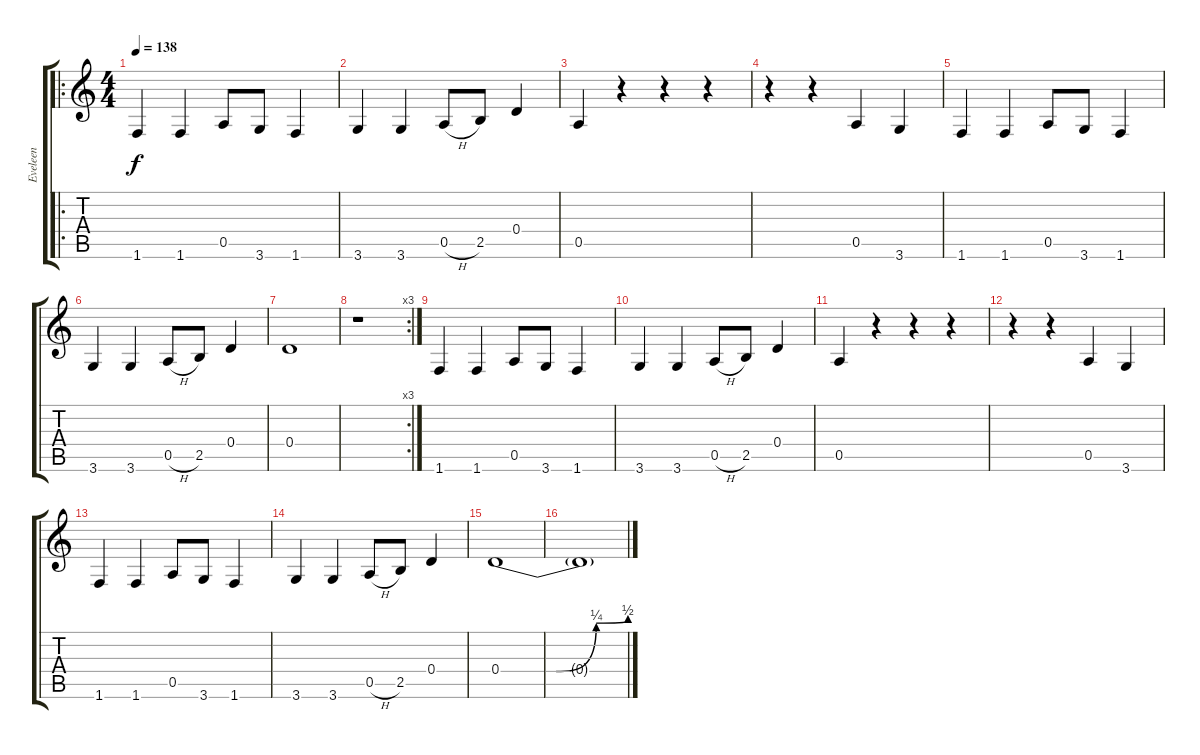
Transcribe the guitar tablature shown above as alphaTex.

\track ("Eveleen" "Eveleen") {instrument overdrivenguitar}
\staff {score tabs}
\tuning (E4 B3 G3 D3 A2 E2) {hide}
\ro
\ts (4 4)
\tempo 138
\clef g2
\ks c
1.6.4{dy f} 1.6.4 0.5.8 3.6.8 1.6.4 |
3.6.4 3.6.4 0.5{h}.8 2.5.8 0.4.4 |
0.5.4 r.4 r.4 r.4 |
r.4 r.4 0.5.4 3.6.4 |
1.6.4 1.6.4 0.5.8 3.6.8 1.6.4 |
3.6.4 3.6.4 0.5{h}.8 2.5.8 0.4.4 |
0.4.1 |
\rc 3
r.1 |
1.6.4 1.6.4 0.5.8 3.6.8 1.6.4 |
3.6.4 3.6.4 0.5{h}.8 2.5.8 0.4.4 |
0.5.4 r.4 r.4 r.4 |
r.4 r.4 0.5.4 3.6.4 |
1.6.4 1.6.4 0.5.8 3.6.8 1.6.4 |
3.6.4 3.6.4 0.5{h}.8 2.5.8 0.4.4 |
0.4{be (custom 0 0 26 0 45 1 60 2)}.1 |
0.4{t}.1
